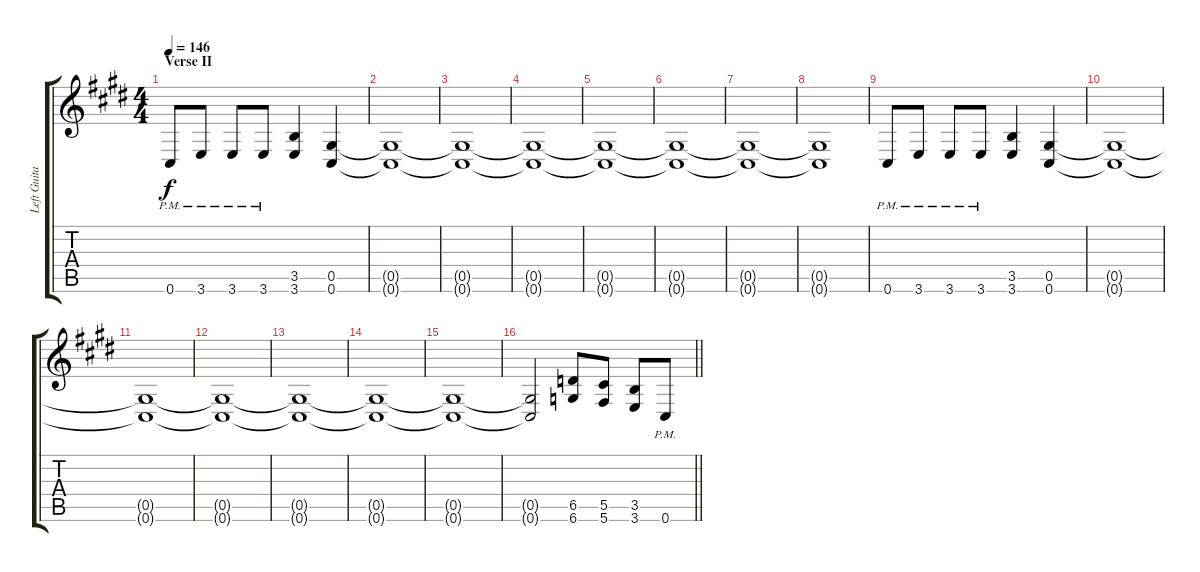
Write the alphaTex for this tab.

\track ("Left Guitar" "Left Guita") {instrument overdrivenguitar}
\staff {score tabs}
\tuning (Eb4 Bb3 Gb3 Db3 Ab2 Db2) {hide}
\ts (4 4)
\section ("" "Verse II")
\tempo 146
\clef g2
\ks e
0.6{pm}.8{dy f} 3.6{pm}.8 3.6{pm}.8 3.6{pm}.8 (3.5 3.6).4 (0.5 0.6).4 |
(0.5{t} 0.6{t}).1 |
(0.5{t} 0.6{t}).1 |
(0.5{t} 0.6{t}).1 |
(0.5{t} 0.6{t}).1 |
(0.5{t} 0.6{t}).1 |
(0.5{t} 0.6{t}).1 |
(0.5{t} 0.6{t}).1 |
0.6{pm}.8 3.6{pm}.8 3.6{pm}.8 3.6{pm}.8 (3.5 3.6).4 (0.5 0.6).4 |
(0.5{t} 0.6{t}).1 |
(0.5{t} 0.6{t}).1 |
(0.5{t} 0.6{t}).1 |
(0.5{t} 0.6{t}).1 |
(0.5{t} 0.6{t}).1 |
(0.5{t} 0.6{t}).1 |
\barLineRight lightlight
(0.5{t} 0.6{t}).2 (6.5 6.6).8 (5.5 5.6).8 (3.5 3.6).8 0.6{pm}.8
